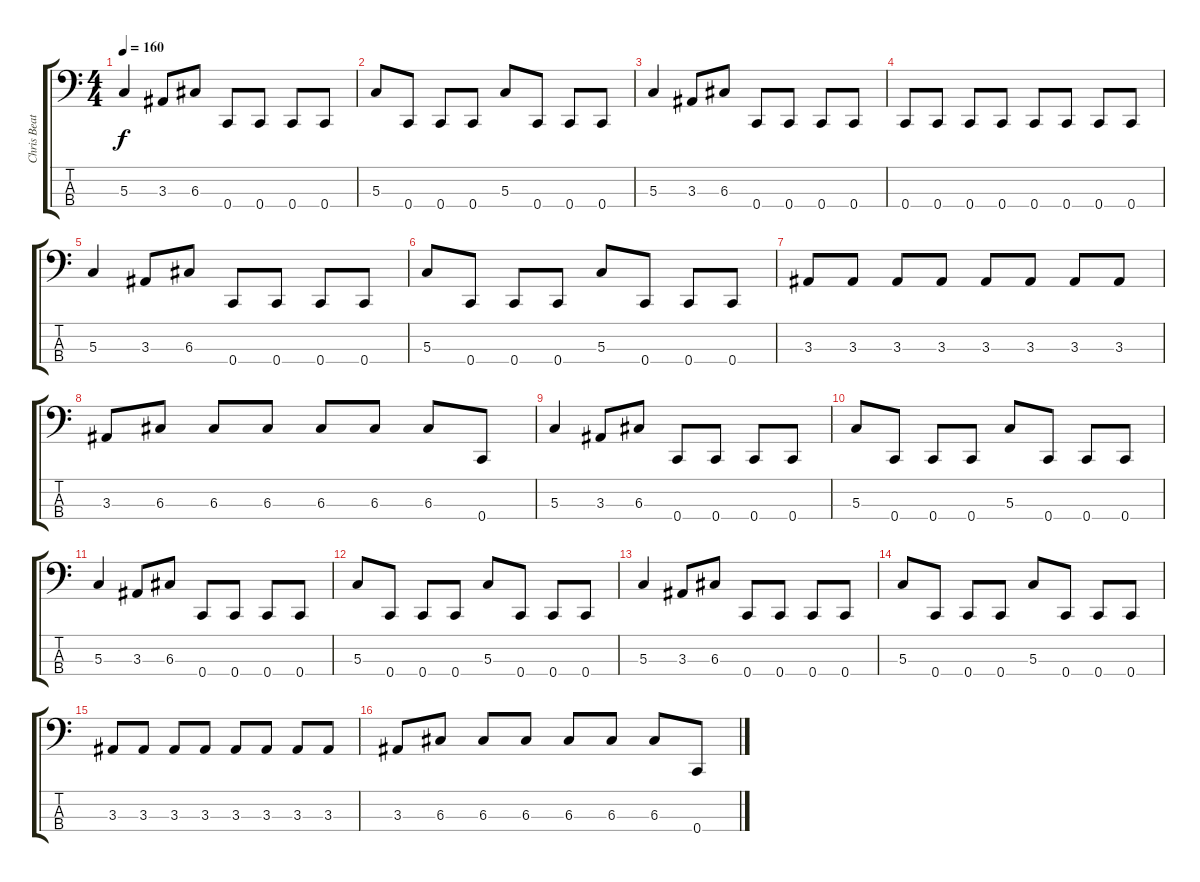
\track ("Chris Beattie" "Chris Beat") {instrument electricbassfinger}
\staff {score tabs}
\tuning (F2 C2 G1 C1) {hide}
\ts (4 4)
\tempo 160
\clef f4
\ks c
5.3.4{dy f} 3.3.8 6.3.8 0.4.8 0.4.8 0.4.8 0.4.8 |
5.3.8 0.4.8 0.4.8 0.4.8 5.3.8 0.4.8 0.4.8 0.4.8 |
5.3.4 3.3.8 6.3.8 0.4.8 0.4.8 0.4.8 0.4.8 |
0.4.8 0.4.8 0.4.8 0.4.8 0.4.8 0.4.8 0.4.8 0.4.8 |
5.3.4 3.3.8 6.3.8 0.4.8 0.4.8 0.4.8 0.4.8 |
5.3.8 0.4.8 0.4.8 0.4.8 5.3.8 0.4.8 0.4.8 0.4.8 |
3.3.8 3.3.8 3.3.8 3.3.8 3.3.8 3.3.8 3.3.8 3.3.8 |
3.3.8 6.3.8 6.3.8 6.3.8 6.3.8 6.3.8 6.3.8 0.4.8 |
5.3.4 3.3.8 6.3.8 0.4.8 0.4.8 0.4.8 0.4.8 |
5.3.8 0.4.8 0.4.8 0.4.8 5.3.8 0.4.8 0.4.8 0.4.8 |
5.3.4 3.3.8 6.3.8 0.4.8 0.4.8 0.4.8 0.4.8 |
5.3.8 0.4.8 0.4.8 0.4.8 5.3.8 0.4.8 0.4.8 0.4.8 |
5.3.4 3.3.8 6.3.8 0.4.8 0.4.8 0.4.8 0.4.8 |
5.3.8 0.4.8 0.4.8 0.4.8 5.3.8 0.4.8 0.4.8 0.4.8 |
3.3.8 3.3.8 3.3.8 3.3.8 3.3.8 3.3.8 3.3.8 3.3.8 |
3.3.8 6.3.8 6.3.8 6.3.8 6.3.8 6.3.8 6.3.8 0.4.8
